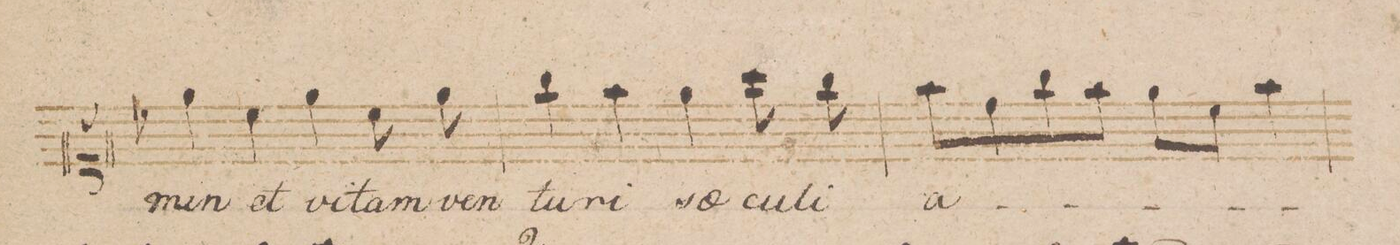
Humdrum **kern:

**kern	**text	**dynam
*I"Canto.	*	*
*clefC1	*	*
*k[b-]	*	*
*met(c)	*	*
*M4/4	*	*
4ee\	-men	.
4cc\	et	.
4ee\	vi-	.
8cc\	-tam	.
8ee\	ven-	.
=256	=256	=256
4gg\	-tu-	.
4ff\	-ri	.
4ee\	sae-	.
8aa\	-cu-	.
8gg\	-li	.
=257	=257	=257
8ff\L	a-	.
8dd\	.	.
8gg\	.	.
8ff\J	.	.
8ee\L	.	.
8cc\J	.	.
4.ff\	.	.
=258	=258	=258
*-	*-	*-
